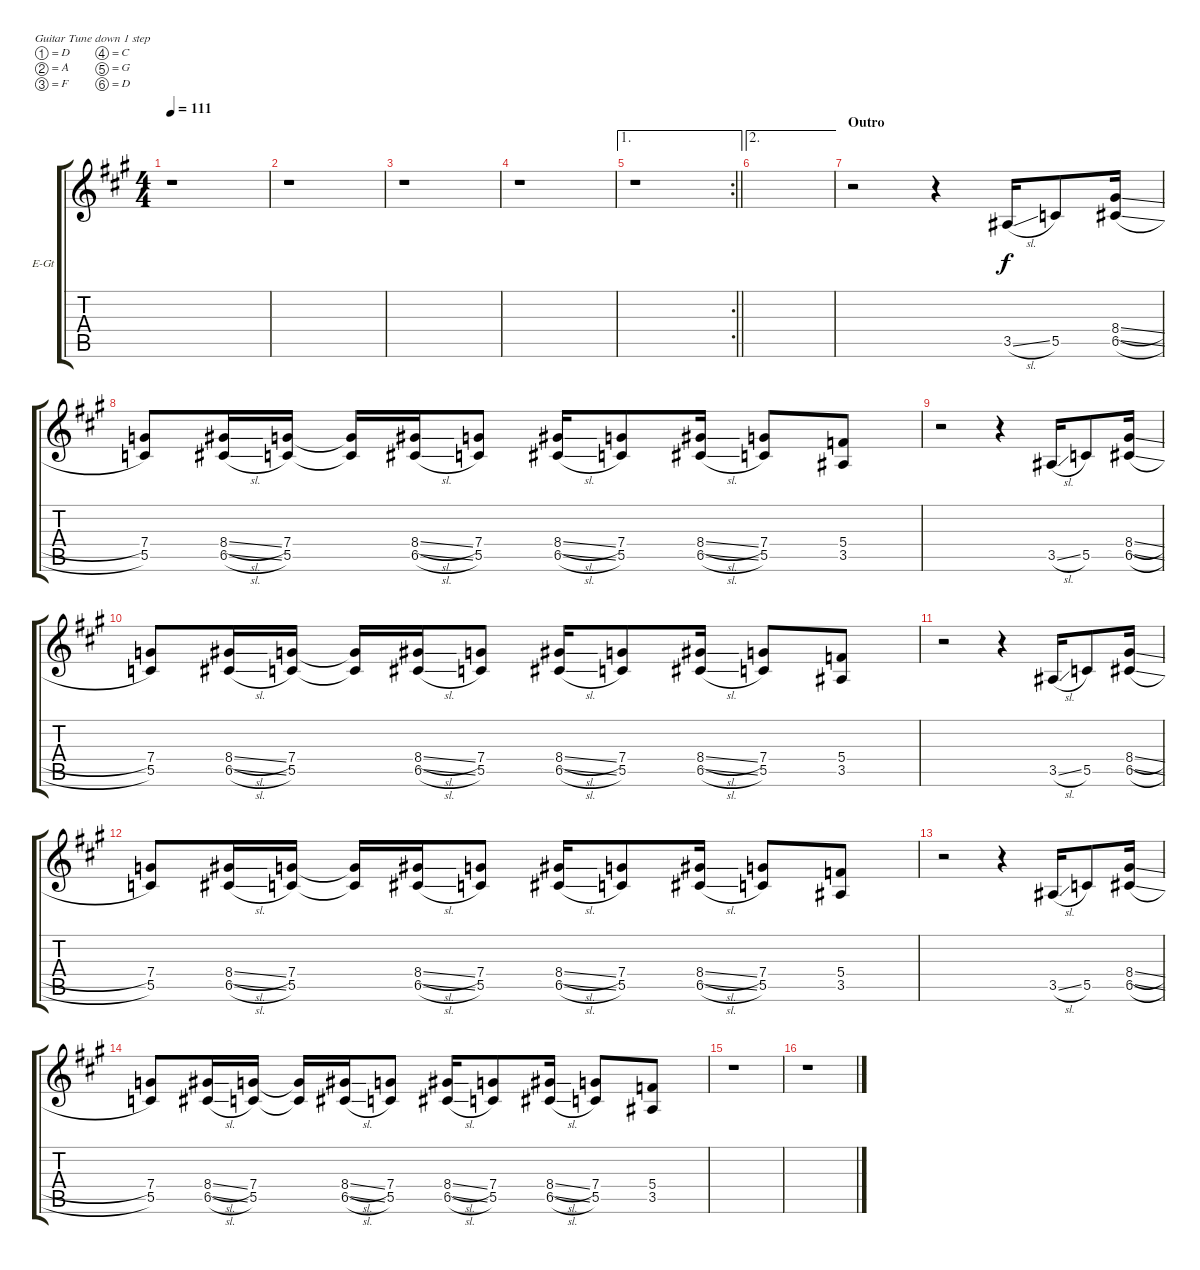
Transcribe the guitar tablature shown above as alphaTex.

\bracketExtendMode groupsimilarinstruments
\firstSystemTrackNameOrientation horizontal
\otherSystemsTrackNameOrientation horizontal
\track ("Fills" "E-Gt") {instrument distortionguitar}
\staff {score tabs}
\tuning (D4 A3 F3 C3 G2 D2)
\ts (4 4)
\tempo 111
\clef g2
\ks a
r.1{dy f} |
r.1 |
r.1 |
r.1 |
\ae 1
\rc 2
\barLineRight lightlight
r.1 |
\ae 2
|
\section ("" "Outro")
r.2 r.4 3.5{sl}.16 5.5.8 (8.4{sl} 6.5{sl}).16 |
(7.4 5.5).8 (8.4{sl} 6.5{sl}).16 (7.4 5.5).16 (7.4{t} 5.5{t}).16 (8.4{sl} 6.5{sl}).16 (7.4 5.5).8 (8.4{sl} 6.5{sl}).16 (7.4 5.5).8 (8.4{sl} 6.5{sl}).16 (7.4 5.5).8 (5.4 3.5).8 |
r.2 r.4 3.5{sl}.16 5.5.8 (8.4{sl} 6.5{sl}).16 |
(7.4 5.5).8 (8.4{sl} 6.5{sl}).16 (7.4 5.5).16 (7.4{t} 5.5{t}).16 (8.4{sl} 6.5{sl}).16 (7.4 5.5).8 (8.4{sl} 6.5{sl}).16 (7.4 5.5).8 (8.4{sl} 6.5{sl}).16 (7.4 5.5).8 (5.4 3.5).8 |
r.2 r.4 3.5{sl}.16 5.5.8 (8.4{sl} 6.5{sl}).16 |
(7.4 5.5).8 (8.4{sl} 6.5{sl}).16 (7.4 5.5).16 (7.4{t} 5.5{t}).16 (8.4{sl} 6.5{sl}).16 (7.4 5.5).8 (8.4{sl} 6.5{sl}).16 (7.4 5.5).8 (8.4{sl} 6.5{sl}).16 (7.4 5.5).8 (5.4 3.5).8 |
r.2 r.4 3.5{sl}.16 5.5.8 (8.4{sl} 6.5{sl}).16 |
(7.4 5.5).8 (8.4{sl} 6.5{sl}).16 (7.4 5.5).16 (7.4{t} 5.5{t}).16 (8.4{sl} 6.5{sl}).16 (7.4 5.5).8 (8.4{sl} 6.5{sl}).16 (7.4 5.5).8 (8.4{sl} 6.5{sl}).16 (7.4 5.5).8 (5.4 3.5).8 |
r.1 |
r.1
